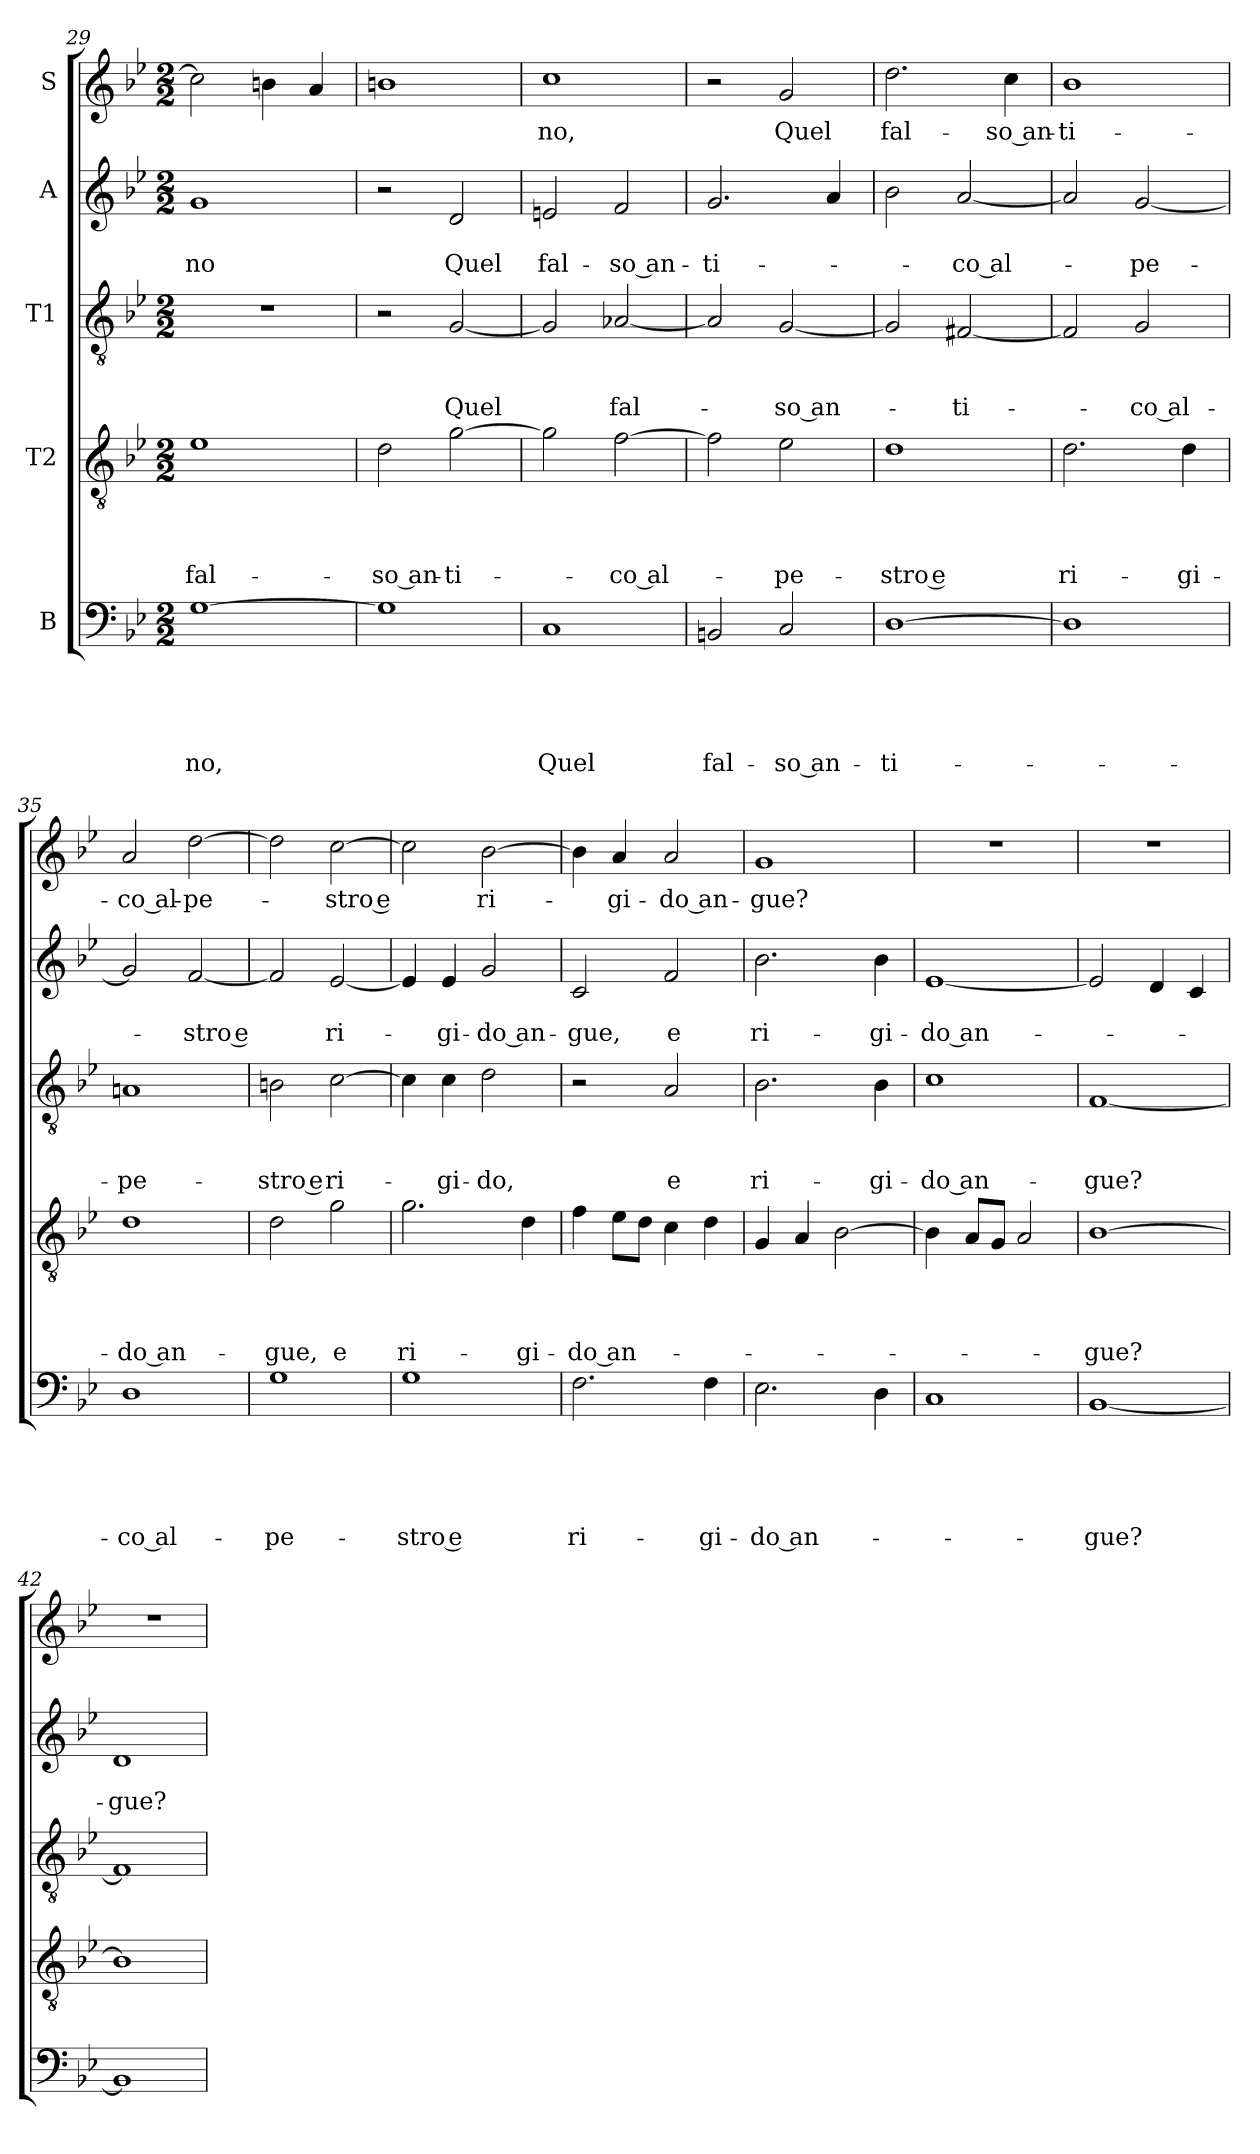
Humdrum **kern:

**kern	**text	**text	**text	**text	**text	**kern	**text	**text	**text	**text	**kern	**text	**text	**text	**kern	**text	**text	**kern	**text
*part5	*part5	*part5	*part5	*part5	*part5	*part4	*part4	*part4	*part4	*part4	*part3	*part3	*part3	*part3	*part2	*part2	*part2	*part1	*part1
*staff5	*staff5	*staff5	*staff5	*staff5	*staff5	*staff4	*staff4	*staff4	*staff4	*staff4	*staff3	*staff3	*staff3	*staff3	*staff2	*staff2	*staff2	*staff1	*staff1
*I"B	*	*	*	*	*	*I"T2	*	*	*	*	*I"T1	*	*	*	*I"A	*	*	*I"S	*
*clefF4	*	*	*	*	*	*clefGv2	*	*	*	*	*clefGv2	*	*	*	*clefG2	*	*	*clefG2	*
*k[b-e-]	*	*	*	*	*	*k[b-e-]	*	*	*	*	*k[b-e-]	*	*	*	*k[b-e-]	*	*	*k[b-e-]	*
*B-:	*	*	*	*	*	*B-:	*	*	*	*	*B-:	*	*	*	*B-:	*	*	*B-:	*
*M2/2	*	*	*	*	*	*M2/2	*	*	*	*	*M2/2	*	*	*	*M2/2	*	*	*M2/2	*
=29	=29	=29	=29	=29	=29	=29	=29	=29	=29	=29	=29	=29	=29	=29	=29	=29	=29	=29	=29
!	!	!	!	!	!LO:LY:b	!	!	!	!	!LO:LY:b	!	!	!	!	!	!	!LO:LY:b	!	!
[1G	.	.	.	.	-no,	1e-	.	.	.	fal-	1r	.	.	.	1g	.	-no	2cc\]	.
.	.	.	.	.	.	.	.	.	.	.	.	.	.	.	.	.	.	4bn\	.
.	.	.	.	.	.	.	.	.	.	.	.	.	.	.	.	.	.	4a/	.
=30	=30	=30	=30	=30	=30	=30	=30	=30	=30	=30	=30	=30	=30	=30	=30	=30	=30	=30	=30
!	!	!	!	!	!	!	!	!	!	!LO:LY:b	!	!	!	!	!	!	!	!	!
1G]	.	.	.	.	.	2d\	.	.	.	-so an-	2r	.	.	.	2r	.	.	1bn	.
!	!	!	!	!	!	!	!	!	!	!LO:LY:b	!	!	!	!LO:LY:b	!	!	!LO:LY:b	!	!
.	.	.	.	.	.	[2g\	.	.	.	-ti-	[2G/	.	.	Quel	2d/	.	Quel	.	.
=31	=31	=31	=31	=31	=31	=31	=31	=31	=31	=31	=31	=31	=31	=31	=31	=31	=31	=31	=31
!	!	!	!	!	!LO:LY:b	!	!	!	!	!	!	!	!	!	!	!	!LO:LY:b	!	!LO:LY:b
1C	.	.	.	.	Quel	2g\]	.	.	.	.	2G/]	.	.	.	2en/	.	fal-	1cc	-no,
!	!	!	!	!	!	!	!	!	!	!LO:LY:b	!	!	!	!LO:LY:b	!	!	!LO:LY:b	!	!
.	.	.	.	.	.	[2f\	.	.	.	-co al-	[2A-X/	.	.	fal-	2f/	.	-so an-	.	.
!!LO:PB:g=z
=32	=32	=32	=32	=32	=32	=32	=32	=32	=32	=32	=32	=32	=32	=32	=32	=32	=32	=32	=32
!	!	!	!	!	!LO:LY:b	!	!	!	!	!	!	!	!	!	!	!	!LO:LY:b	!	!
2BBn/	.	.	.	.	fal-	2f\]	.	.	.	.	2A-/]	.	.	.	2.g/	.	-ti-	2r	.
!	!	!	!	!	!LO:LY:b	!	!	!	!	!LO:LY:b	!	!	!	!LO:LY:b	!	!	!	!	!LO:LY:b
2C/	.	.	.	.	-so an-	2e-\	.	.	.	-pe-	[2G/	.	.	-so an-	.	.	.	2g/	Quel
.	.	.	.	.	.	.	.	.	.	.	.	.	.	.	4a/	.	.	.	.
=33	=33	=33	=33	=33	=33	=33	=33	=33	=33	=33	=33	=33	=33	=33	=33	=33	=33	=33	=33
!	!	!	!	!	!LO:LY:b	!	!	!	!	!LO:LY:b	!	!	!	!	!	!	!	!	!LO:LY:b
[1D	.	.	.	.	-ti-	1d	.	.	.	-stro e	2G/]	.	.	.	2b-\	.	.	2.dd\	fal-
!	!	!	!	!	!	!	!	!	!	!	!	!	!	!LO:LY:b	!	!	!LO:LY:b	!	!
.	.	.	.	.	.	.	.	.	.	.	[2F#X/	.	.	-ti-	[2a/	.	-co al-	.	.
!	!	!	!	!	!	!	!	!	!	!	!	!	!	!	!	!	!	!	!LO:LY:b
.	.	.	.	.	.	.	.	.	.	.	.	.	.	.	.	.	.	4cc\	-so an-
=34	=34	=34	=34	=34	=34	=34	=34	=34	=34	=34	=34	=34	=34	=34	=34	=34	=34	=34	=34
!	!	!	!	!	!	!	!	!	!	!LO:LY:b	!	!	!	!	!	!	!	!	!LO:LY:b
1D]	.	.	.	.	.	2.d\	.	.	.	ri-	2F#/]	.	.	.	2a/]	.	.	1b-	-ti-
!	!	!	!	!	!	!	!	!	!	!	!	!	!	!LO:LY:b	!	!	!LO:LY:b	!	!
.	.	.	.	.	.	.	.	.	.	.	2G/	.	.	-co al-	[2g/	.	-pe-	.	.
!	!	!	!	!	!	!	!	!	!	!LO:LY:b	!	!	!	!	!	!	!	!	!
.	.	.	.	.	.	4d\	.	.	.	-gi-	.	.	.	.	.	.	.	.	.
=35	=35	=35	=35	=35	=35	=35	=35	=35	=35	=35	=35	=35	=35	=35	=35	=35	=35	=35	=35
!	!	!	!	!	!LO:LY:b	!	!	!	!	!LO:LY:b	!	!	!	!LO:LY:b	!	!	!	!	!LO:LY:b
1D	.	.	.	.	-co al-	1d	.	.	.	-do an-	1Ani	.	.	-pe-	2g/]	.	.	2a/	-co al-
!	!	!	!	!	!	!	!	!	!	!	!	!	!	!	!	!	!LO:LY:b	!	!LO:LY:b
.	.	.	.	.	.	.	.	.	.	.	.	.	.	.	[2f/	.	-stro e	[2dd\	-pe-
=36	=36	=36	=36	=36	=36	=36	=36	=36	=36	=36	=36	=36	=36	=36	=36	=36	=36	=36	=36
!	!	!	!	!	!LO:LY:b	!	!	!	!	!LO:LY:b	!	!	!	!LO:LY:b	!	!	!	!	!
1G	.	.	.	.	-pe-	2d\	.	.	.	-gue,	2Bn\	.	.	-stro e	2f/]	.	.	2dd\]	.
!	!	!	!	!	!	!	!	!	!	!LO:LY:b	!	!	!	!LO:LY:b	!	!	!LO:LY:b	!	!LO:LY:b
.	.	.	.	.	.	2g\	.	.	.	e	[2c\	.	.	ri-	[2e-/	.	ri-	[2cc\	-stro e
=37	=37	=37	=37	=37	=37	=37	=37	=37	=37	=37	=37	=37	=37	=37	=37	=37	=37	=37	=37
!	!	!	!	!	!LO:LY:b	!	!	!	!	!LO:LY:b	!	!	!	!	!	!	!	!	!
1G	.	.	.	.	-stro e	2.g\	.	.	.	ri-	4c\]	.	.	.	4e-/]	.	.	2cc\]	.
!	!	!	!	!	!	!	!	!	!	!	!	!	!	!LO:LY:b	!	!	!LO:LY:b	!	!
.	.	.	.	.	.	.	.	.	.	.	4c\	.	.	-gi-	4e-/	.	-gi-	.	.
!	!	!	!	!	!	!	!	!	!	!	!	!	!	!LO:LY:b	!	!	!LO:LY:b	!	!LO:LY:b
.	.	.	.	.	.	.	.	.	.	.	2d\	.	.	-do,	2g/	.	-do an-	[2b-\	ri-
!	!	!	!	!	!	!	!	!	!	!LO:LY:b	!	!	!	!	!	!	!	!	!
.	.	.	.	.	.	4d\	.	.	.	-gi-	.	.	.	.	.	.	.	.	.
!!LO:LB:g=z
=38	=38	=38	=38	=38	=38	=38	=38	=38	=38	=38	=38	=38	=38	=38	=38	=38	=38	=38	=38
!	!	!	!	!	!LO:LY:b	!	!	!	!	!LO:LY:b	!	!	!	!	!	!	!LO:LY:b	!	!
2.F\	.	.	.	.	ri-	4f\	.	.	.	-do an-	2r	.	.	.	2c/	.	-gue,	4b-\]	.
!	!	!	!	!	!	!	!	!	!	!	!	!	!	!	!	!	!	!	!LO:LY:b
.	.	.	.	.	.	8e-\L	.	.	.	.	.	.	.	.	.	.	.	4a/	-gi-
.	.	.	.	.	.	8d\J	.	.	.	.	.	.	.	.	.	.	.	.	.
!	!	!	!	!	!	!	!	!	!	!	!	!	!	!LO:LY:b	!	!	!LO:LY:b	!	!LO:LY:b
.	.	.	.	.	.	4c\	.	.	.	.	2A/	.	.	e	2f/	.	e	2a/	-do an-
!	!	!	!	!	!LO:LY:b	!	!	!	!	!	!	!	!	!	!	!	!	!	!
4F\	.	.	.	.	-gi-	4d\	.	.	.	.	.	.	.	.	.	.	.	.	.
=39	=39	=39	=39	=39	=39	=39	=39	=39	=39	=39	=39	=39	=39	=39	=39	=39	=39	=39	=39
!	!	!	!	!	!LO:LY:b	!	!	!	!	!	!	!	!	!LO:LY:b	!	!	!LO:LY:b	!	!LO:LY:b
2.E-\	.	.	.	.	-do an-	4G/	.	.	.	.	2.B-\	.	.	ri-	2.b-\	.	ri-	1g	-gue?
.	.	.	.	.	.	4A/	.	.	.	.	.	.	.	.	.	.	.	.	.
.	.	.	.	.	.	[2B-\	.	.	.	.	.	.	.	.	.	.	.	.	.
!	!	!	!	!	!	!	!	!	!	!	!	!	!	!LO:LY:b	!	!	!LO:LY:b	!	!
4D\	.	.	.	.	.	.	.	.	.	.	4B-\	.	.	-gi-	4b-\	.	-gi-	.	.
=40	=40	=40	=40	=40	=40	=40	=40	=40	=40	=40	=40	=40	=40	=40	=40	=40	=40	=40	=40
!	!	!	!	!	!	!	!	!	!	!	!	!	!	!LO:LY:b	!	!	!LO:LY:b	!	!
1C	.	.	.	.	.	4B-\]	.	.	.	.	1c	.	.	-do an-	[1e-	.	-do an-	1r	.
.	.	.	.	.	.	8A/L	.	.	.	.	.	.	.	.	.	.	.	.	.
.	.	.	.	.	.	8G/J	.	.	.	.	.	.	.	.	.	.	.	.	.
.	.	.	.	.	.	2A/	.	.	.	.	.	.	.	.	.	.	.	.	.
=41	=41	=41	=41	=41	=41	=41	=41	=41	=41	=41	=41	=41	=41	=41	=41	=41	=41	=41	=41
!	!	!	!	!	!LO:LY:b	!	!	!	!	!LO:LY:b	!	!	!	!LO:LY:b	!	!	!	!	!
[1BB-	.	.	.	.	-gue?	[1B-	.	.	.	-gue?	[1F	.	.	-gue?	2e-/]	.	.	1r	.
.	.	.	.	.	.	.	.	.	.	.	.	.	.	.	4d/	.	.	.	.
.	.	.	.	.	.	.	.	.	.	.	.	.	.	.	4c/	.	.	.	.
=42	=42	=42	=42	=42	=42	=42	=42	=42	=42	=42	=42	=42	=42	=42	=42	=42	=42	=42	=42
!	!	!	!	!	!	!	!	!	!	!	!	!	!	!	!	!	!LO:LY:b	!	!
1BB-]	.	.	.	.	.	1B-]	.	.	.	.	1F]	.	.	.	1d	.	-gue?	1r	.
=	=	=	=	=	=	=	=	=	=	=	=	=	=	=	=	=	=	=	=
*-	*-	*-	*-	*-	*-	*-	*-	*-	*-	*-	*-	*-	*-	*-	*-	*-	*-	*-	*-
